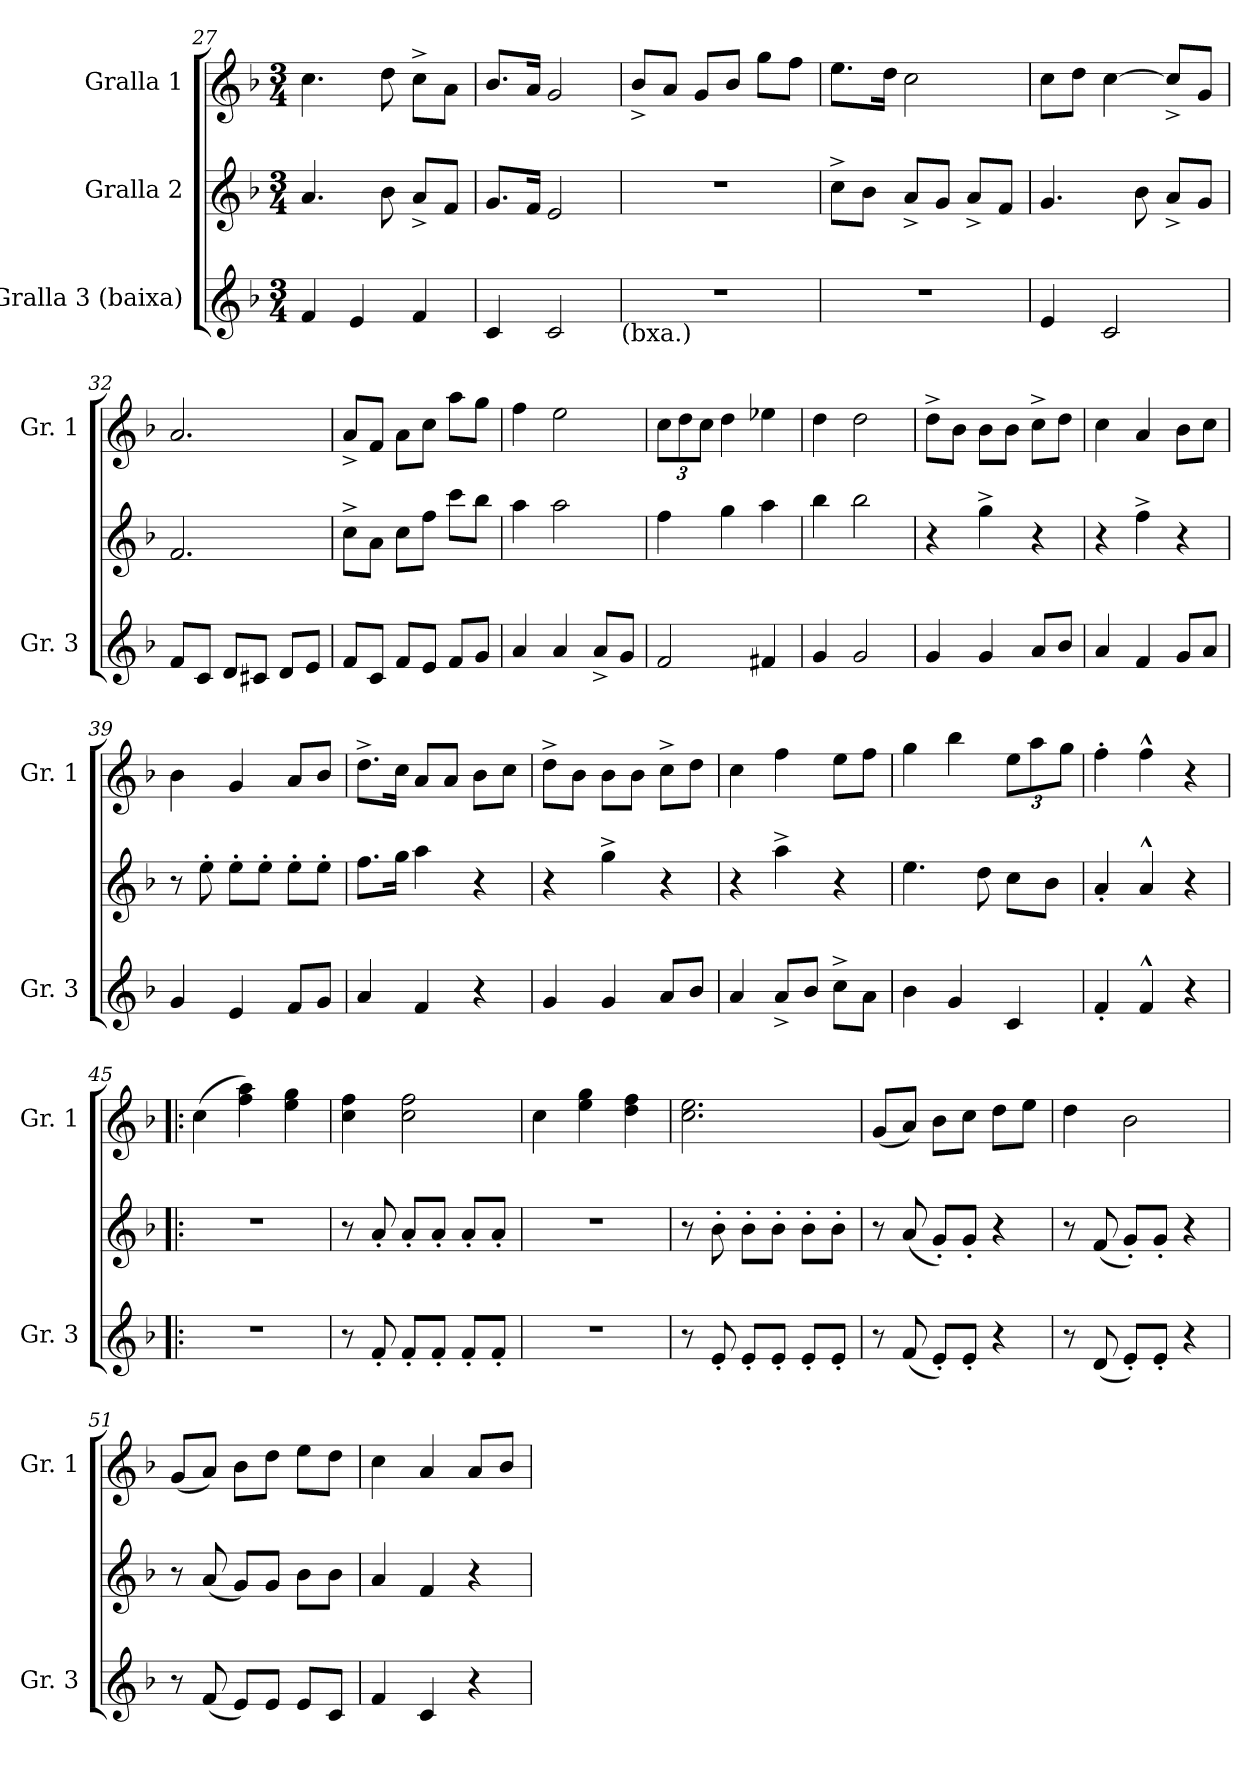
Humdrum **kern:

**kern	**kern	**kern
*part3	*part2	*part1
*staff3	*staff2	*staff1
*I"Gralla 3 (baixa)	*I"Gralla 2	*I"Gralla 1
*I'Gr. 3	*	*I'Gr. 1
*clefG2	*clefG2	*clefG2
*k[b-]	*k[b-]	*k[b-]
*F:	*F:	*F:
*M3/4	*M3/4	*M3/4
=27	=27	=27
4f/	4.a/	4.cc\
4e/	.	.
.	8b-\	8dd\
4f/	8a^/L	8cc^\L
.	8f/J	8a\J
!!LO:LB:g=z
=28	=28	=28
4c/	8.g/L	8.b-/L
.	16f/Jk	16a/Jk
2c/	2e/	2g/
!LO:TX:b:t=(bxa.)	!	!
=29	=29	=29
2.r	2.r	8b-^/L
.	.	8a/J
.	.	8g/L
.	.	8b-/J
.	.	8gg\L
.	.	8ff\J
=30	=30	=30
2.r	8cc^\L	8.ee\L
.	8b-\J	.
.	.	16dd\Jk
.	8a^/L	2cc\
.	8g/J	.
.	8a^/L	.
.	8f/J	.
=31	=31	=31
4e/	4.g/	8cc\L
.	.	8dd\J
2c/	.	[4cc\
.	8b-\	.
.	8a^/L	8cc^/L]
.	8g/J	8g/J
=32	=32	=32
8f/L	2.f/	2.a/
8c/J	.	.
8d/L	.	.
8c#X/J	.	.
8d/L	.	.
8e/J	.	.
=33	=33	=33
8f/L	8cc^\L	8a^/L
8c/J	8a\J	8f/J
8f/L	8cc\L	8a\L
8e/J	8ff\J	8cc\J
8f/L	8ccc\L	8aa\L
8g/J	8bb-\J	8gg\J
=34	=34	=34
4a/	4aa\	4ff\
4a/	2aa\	2ee\
8a^/L	.	.
8g/J	.	.
!!LO:LB:g=z
=35	=35	=35
*	*	*Xbrackettup
2f/	4ff\	12cc\L
.	.	12dd\
.	.	12cc\J
.	4gg\	4dd\
4f#X/	4aa\	4ee-X\
=36	=36	=36
4g/	4bb-\	4dd\
2g/	2bb-\	2dd\
=37	=37	=37
4g/	4r	8dd^\L
.	.	8b-\J
4g/	4gg^\	8b-\L
.	.	8b-\J
8a/L	4r	8cc^\L
8b-/J	.	8dd\J
=38	=38	=38
4a/	4r	4cc\
4f/	4ff^\	4a/
8g/L	4r	8b-\L
8a/J	.	8cc\J
=39	=39	=39
4g/	8r	4b-\
.	8ee'\	.
4e/	8ee'\L	4g/
.	8ee'\J	.
8f/L	8ee'\L	8a/L
8g/J	8ee'\J	8b-/J
=40	=40	=40
4a/	8.ff\L	8.dd^\L
.	16gg\Jk	16cc\Jk
4f/	4aa\	8a/L
.	.	8a/J
4r	4r	8b-\L
.	.	8cc\J
=41	=41	=41
4g/	4r	8dd^\L
.	.	8b-\J
4g/	4gg^\	8b-\L
.	.	8b-\J
8a/L	4r	8cc^\L
8b-/J	.	8dd\J
!!LO:LB:g=z
=42	=42	=42
4a/	4r	4cc\
8a^/L	4aa^\	4ff\
8b-/J	.	.
8cc^\L	4r	8ee\L
8a\J	.	8ff\J
=43	=43	=43
4b-\	4.ee\	4gg\
4g/	.	4bb-\
.	8dd\	.
4c/	8cc\L	12ee\L
.	.	12aa\
.	8b-\J	.
.	.	12gg\J
=44	=44	=44
4f'/	4a'/	4ff'\
4f^^/	4a^^/	4ff^^\
4r	4r	4r
=45!|:	=45!|:	=45!|:
2.r	2.r	(>4cc\
.	.	4ff\ 4aa\)
.	.	4ee\ 4gg\
=46	=46	=46
8r	8r	4cc\ 4ff\
8f'/	8a'/	.
8f'/L	8a'/L	2cc\ 2ff\
8f'/J	8a'/J	.
8f'/L	8a'/L	.
8f'/J	8a'/J	.
=47	=47	=47
2.r	2.r	4cc\
.	.	4ee\ 4gg\
.	.	4dd\ 4ff\
=48	=48	=48
8r	8r	2.cc\ 2.ee\
8e'/	8b-'\	.
8e'/L	8b-'\L	.
8e'/J	8b-'\J	.
8e'/L	8b-'\L	.
8e'/J	8b-'\J	.
!!LO:PB:g=z
=49	=49	=49
8r	8r	(<8g/L
(<8f/	(<8a/	8a/J)
8e'/L)	8g'/L)	8b-\L
8e'/J	8g'/J	8cc\J
4r	4r	8dd\L
.	.	8ee\J
=50	=50	=50
8r	8r	4dd\
(<8d/	(<8f/	.
8e'/L)	8g'/L)	2b-\
8e'/J	8g'/J	.
4r	4r	.
=51	=51	=51
8r	8r	(<8g/L
(<8f/	(<8a/	8a/J)
8e/L)	8g/L)	8b-\L
8e/J	8g/J	8dd\J
8e/L	8b-\L	8ee\L
8c/J	8b-\J	8dd\J
=52	=52	=52
4f/	4a/	4cc\
4c/	4f/	4a/
4r	4r	8a/L
.	.	8b-/J
=	=	=
*-	*-	*-
